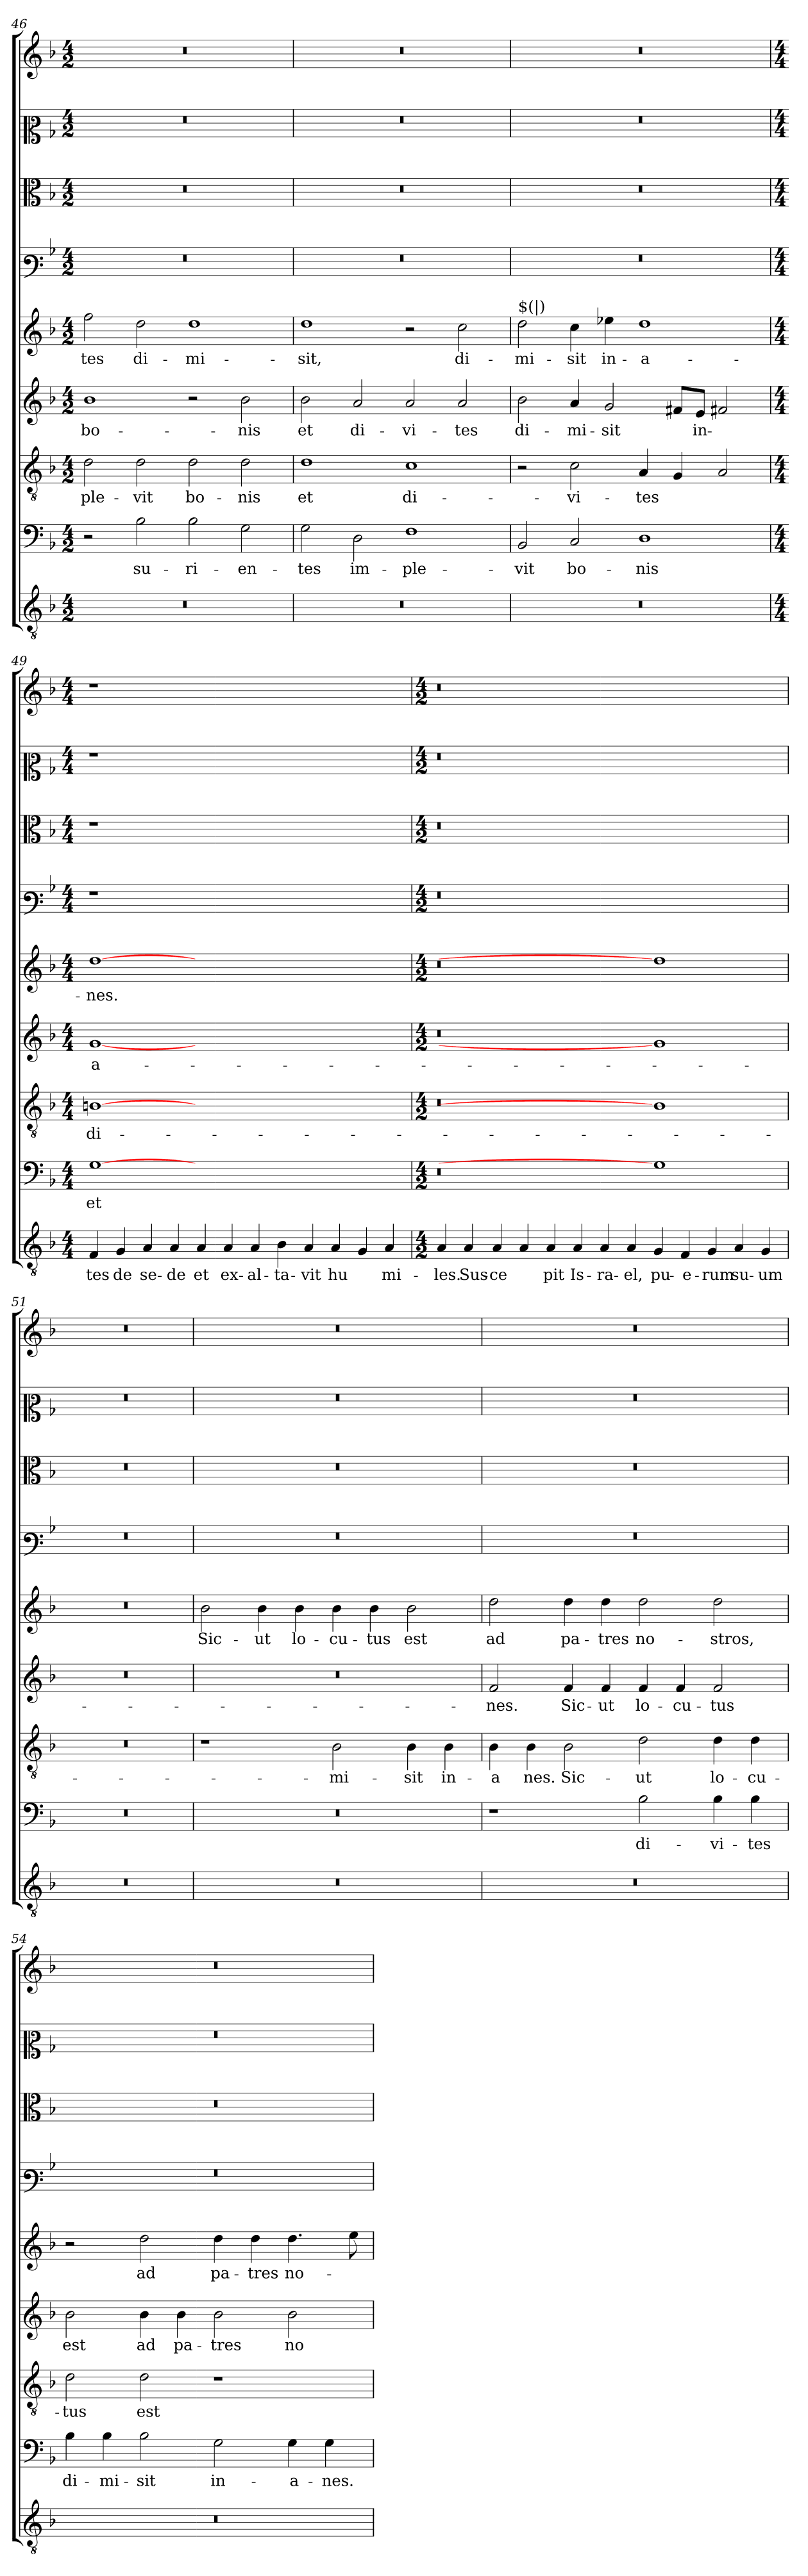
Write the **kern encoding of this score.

**kern	**text	**kern	**text	**kern	**text	**kern	**text	**kern	**text	**kern	**kern	**kern	**kern
*part9	*part9	*part8	*part8	*part7	*part7	*part6	*part6	*part5	*part5	*part4	*part3	*part2	*part1
*staff9	*staff9	*staff8	*staff8	*staff7	*staff7	*staff6	*staff6	*staff5	*staff5	*staff4	*staff3	*staff2	*staff1
*clefGv2	*	*clefF4	*	*clefGv2	*	*clefG2	*	*clefG2	*	*clefF3	*clefC3	*clefC2	*clefG2
*k[b-]	*	*k[b-]	*	*k[b-]	*	*k[b-]	*	*k[b-]	*	*k[b-]	*k[b-]	*k[b-]	*k[b-]
*F:	*	*F:	*	*F:	*	*F:	*	*F:	*	*F:	*F:	*F:	*F:
*M4/2	*	*M4/2	*	*M4/2	*	*M4/2	*	*M4/2	*	*M4/2	*M4/2	*M4/2	*M4/2
=46	=46	=46	=46	=46	=46	=46	=46	=46	=46	=46	=46	=46	=46
!	!	!	!	!	!LO:LY:b	!	!LO:LY:b	!	!LO:LY:b	!	!	!	!
0r	.	2r	.	2d\	-ple-	1b-	bo-	2ff\	-tes	0r	0r	0r	0r
!	!	!	!LO:LY:b	!	!LO:LY:b	!	!	!	!LO:LY:b	!	!	!	!
.	.	2B-\	-su-	2d\	-vit	.	.	2dd\	di-	.	.	.	.
!	!	!	!LO:LY:b	!	!LO:LY:b	!	!	!	!LO:LY:b	!	!	!	!
.	.	2B-\	-ri-	2d\	bo-	2r	.	1dd	-mi-	.	.	.	.
!	!	!	!LO:LY:b	!	!LO:LY:b	!	!LO:LY:b	!	!	!	!	!	!
.	.	2G\	-en-	2d\	-nis	2b-\	-nis	.	.	.	.	.	.
=47	=47	=47	=47	=47	=47	=47	=47	=47	=47	=47	=47	=47	=47
!	!	!	!LO:LY:b	!	!LO:LY:b	!	!LO:LY:b	!	!LO:LY:b	!	!	!	!
0r	.	2G\	-tes	1d	et	2b-\	et	1dd	-sit,	0r	0r	0r	0r
!	!	!	!LO:LY:b	!	!	!	!LO:LY:b	!	!	!	!	!	!
.	.	2D\	im-	.	.	2a/	di-	.	.	.	.	.	.
!	!	!	!LO:LY:b	!	!LO:LY:b	!	!LO:LY:b	!	!	!	!	!	!
.	.	1F	-ple-	1c	di-	2a/	-vi-	2r	.	.	.	.	.
!	!	!	!	!	!	!	!LO:LY:b	!	!LO:LY:b	!	!	!	!
.	.	.	.	.	.	2a/	-tes	2cc\	di-	.	.	.	.
=48	=48	=48	=48	=48	=48	=48	=48	=48	=48	=48	=48	=48	=48
!	!	!	!	!	!	!	!	!LO:TX:a:t=$(|)	!	!	!	!	!
!	!	!	!LO:LY:b	!	!	!	!LO:LY:b	!	!LO:LY:b	!	!	!	!
0r	.	2BB-/	-vit	2r	.	2b-\	di-	2dd\	-mi-	0r	0r	0r	0r
!	!	!	!LO:LY:b	!	!LO:LY:b	!	!LO:LY:b	!	!LO:LY:b	!	!	!	!
.	.	2C/	bo-	2c\	-vi-	4a/	-mi-	4cc\	-sit	.	.	.	.
!	!	!	!	!	!	!	!LO:LY:b	!	!LO:LY:b	!	!	!	!
.	.	.	.	.	.	2g/	-sit	4ee-X\	in-	.	.	.	.
!	!	!	!LO:LY:b	!	!LO:LY:b	!	!	!	!LO:LY:b	!	!	!	!
.	.	1D	-nis	4A/	-tes	.	.	1dd	-a-	.	.	.	.
.	.	.	.	4G/	.	8f#/L	.	.	.	.	.	.	.
!	!	!	!	!	!	!	!LO:LY:b	!	!	!	!	!	!
.	.	.	.	.	.	8e/J	in-	.	.	.	.	.	.
!	!	!	!	!	!	!	!LO:LY:b	!	!	!	!	!	!
.	.	.	.	2A/	.	2f#X/	-­	.	.	.	.	.	.
!!LO:LB:g=z
=49	=49	=49	=49	=49	=49	=49	=49	=49	=49	=49	=49	=49	=49
*M4/4	*	*M4/4	*	*M4/4	*	*M4/4	*	*M4/4	*	*M4/4	*M4/4	*M4/4	*M4/4
!LO:N:head=solid	!LO:LY:b	!	!	!	!	!	!	!	!	!	!	!	!
4F/	-tes	[1G	et	[1B	di-	[1g	a-	[1dd	-nes.	1r	1r	1r	1r
!LO:N:head=solid	!LO:LY:b	!	!	!	!	!	!	!	!	!	!	!	!
4G/	de	.	.	.	.	.	.	.	.	.	.	.	.
!LO:N:head=solid	!LO:LY:b	!	!	!	!	!	!	!	!	!	!	!	!
4A/	se-	.	.	.	.	.	.	.	.	.	.	.	.
!LO:N:head=solid	!LO:LY:b	!	!	!	!	!	!	!	!	!	!	!	!
4A/	-de	.	.	.	.	.	.	.	.	.	.	.	.
!LO:N:head=solid	!LO:LY:b	!	!	!	!	!	!	!	!	!	!	!	!
4A/	et	0ryy	.	0ryy	.	0ryy	.	0ryy	.	0ryy	0ryy	0ryy	0ryy
!LO:N:head=solid	!LO:LY:b	!	!	!	!	!	!	!	!	!	!	!	!
4A/	ex-	.	.	.	.	.	.	.	.	.	.	.	.
!LO:N:head=solid	!LO:LY:b	!	!	!	!	!	!	!	!	!	!	!	!
4A/	-al-	.	.	.	.	.	.	.	.	.	.	.	.
!LO:N:head=solid	!LO:LY:b	!	!	!	!	!	!	!	!	!	!	!	!
4B-\	-ta-	.	.	.	.	.	.	.	.	.	.	.	.
!LO:N:head=solid	!LO:LY:b	!	!	!	!	!	!	!	!	!	!	!	!
4A/	-vit	.	.	.	.	.	.	.	.	.	.	.	.
!LO:N:head=solid	!LO:LY:b	!	!	!	!	!	!	!	!	!	!	!	!
4A/	hu	.	.	.	.	.	.	.	.	.	.	.	.
!LO:N:head=solid	!LO:LY:b	!	!	!	!	!	!	!	!	!	!	!	!
4G/	­	.	.	.	.	.	.	.	.	.	.	.	.
!LO:N:head=solid	!LO:LY:b	!	!	!	!	!	!	!	!	!	!	!	!
4A/	mi-	.	.	.	.	.	.	.	.	.	.	.	.
=50	=50	=50	=50	=50	=50	=50	=50	=50	=50	=50	=50	=50	=50
*M4/2	*	*M4/2	*	*M4/2	*	*M4/2	*	*M4/2	*	*M4/2	*M4/2	*M4/2	*M4/2
!LO:N:head=solid	!LO:LY:b	!	!	!	!	!	!	!	!	!	!	!	!
4A/	-les.	0r	.	0r	.	0r	.	0r	.	0r	0r	0r	0r
!LO:N:head=solid	!LO:LY:b	!	!	!	!	!	!	!	!	!	!	!	!
4A/	Sus-	.	.	.	.	.	.	.	.	.	.	.	.
!LO:N:head=solid	!LO:LY:b	!	!	!	!	!	!	!	!	!	!	!	!
4A/	-ce	.	.	.	.	.	.	.	.	.	.	.	.
!LO:N:head=solid	!LO:LY:b	!	!	!	!	!	!	!	!	!	!	!	!
4A/	­	.	.	.	.	.	.	.	.	.	.	.	.
!LO:N:head=solid	!LO:LY:b	!	!	!	!	!	!	!	!	!	!	!	!
4A/	pit	.	.	.	.	.	.	.	.	.	.	.	.
!LO:N:head=solid	!LO:LY:b	!	!	!	!	!	!	!	!	!	!	!	!
4A/	Is-	.	.	.	.	.	.	.	.	.	.	.	.
!LO:N:head=solid	!LO:LY:b	!	!	!	!	!	!	!	!	!	!	!	!
4A/	-ra-	.	.	.	.	.	.	.	.	.	.	.	.
!LO:N:head=solid	!LO:LY:b	!	!	!	!	!	!	!	!	!	!	!	!
4A/	-el,	.	.	.	.	.	.	.	.	.	.	.	.
!LO:N:head=solid	!LO:LY:b	!	!	!	!	!	!	!	!	!	!	!	!
4G/	pu-	1G]	.	1B]	.	1g]	.	1dd]	.	1ryy	1ryy	1ryy	1ryy
!LO:N:head=solid	!LO:LY:b	!	!	!	!	!	!	!	!	!	!	!	!
4F/	-e-	.	.	.	.	.	.	.	.	.	.	.	.
!LO:N:head=solid	!LO:LY:b	!	!	!	!	!	!	!	!	!	!	!	!
4G/	-rum	.	.	.	.	.	.	.	.	.	.	.	.
!LO:N:head=solid	!LO:LY:b	!	!	!	!	!	!	!	!	!	!	!	!
4A/	su-	.	.	.	.	.	.	.	.	.	.	.	.
!LO:N:head=solid	!LO:LY:b	!	!	!	!	!	!	!	!	!	!	!	!
4G/	-um	4ryy	.	4ryy	.	4ryy	.	4ryy	.	4ryy	4ryy	4ryy	4ryy
!!LO:PB:g=z
=51	=51	=51	=51	=51	=51	=51	=51	=51	=51	=51	=51	=51	=51
0r	.	0r	.	0r	.	0r	.	0r	.	0r	0r	0r	0r
=52	=52	=52	=52	=52	=52	=52	=52	=52	=52	=52	=52	=52	=52
!	!	!	!	!	!	!	!	!	!LO:LY:b	!	!	!	!
0r	.	0r	.	1r	.	0r	.	2b-\	Sic-	0r	0r	0r	0r
!	!	!	!	!	!	!	!	!	!LO:LY:b	!	!	!	!
.	.	.	.	.	.	.	.	4b-\	-ut	.	.	.	.
!	!	!	!	!	!	!	!	!	!LO:LY:b	!	!	!	!
.	.	.	.	.	.	.	.	4b-\	lo-	.	.	.	.
!	!	!	!	!	!LO:LY:b	!	!	!	!LO:LY:b	!	!	!	!
.	.	.	.	2B-\	-mi-	.	.	4b-\	-cu-	.	.	.	.
!	!	!	!	!	!	!	!	!	!LO:LY:b	!	!	!	!
.	.	.	.	.	.	.	.	4b-\	-tus	.	.	.	.
!	!	!	!	!	!LO:LY:b	!	!	!	!LO:LY:b	!	!	!	!
.	.	.	.	4B-\	-sit	.	.	2b-\	est	.	.	.	.
!	!	!	!	!	!LO:LY:b	!	!	!	!	!	!	!	!
.	.	.	.	4B-\	in-	.	.	.	.	.	.	.	.
=53	=53	=53	=53	=53	=53	=53	=53	=53	=53	=53	=53	=53	=53
!	!	!	!	!	!LO:LY:b	!	!LO:LY:b	!	!LO:LY:b	!	!	!	!
0r	.	1r	.	4B-\	-a	2f/	-nes.	2dd\	ad	0r	0r	0r	0r
!	!	!	!	!	!LO:LY:b	!	!	!	!	!	!	!	!
.	.	.	.	4B-\	nes.	.	.	.	.	.	.	.	.
!	!	!	!	!	!LO:LY:b	!	!LO:LY:b	!	!LO:LY:b	!	!	!	!
.	.	.	.	2B-\	Sic-	4f/	Sic-	4dd\	pa-	.	.	.	.
!	!	!	!	!	!	!	!LO:LY:b	!	!LO:LY:b	!	!	!	!
.	.	.	.	.	.	4f/	-ut	4dd\	-tres	.	.	.	.
!	!	!	!LO:LY:b	!	!LO:LY:b	!	!LO:LY:b	!	!LO:LY:b	!	!	!	!
.	.	2B-\	di-	2d\	-ut	4f/	lo-	2dd\	no-	.	.	.	.
!	!	!	!	!	!	!	!LO:LY:b	!	!	!	!	!	!
.	.	.	.	.	.	4f/	-cu-	.	.	.	.	.	.
!	!	!	!LO:LY:b	!	!LO:LY:b	!	!LO:LY:b	!	!LO:LY:b	!	!	!	!
.	.	4B-\	-vi-	4d\	lo-	2f/	-tus	2dd\	-stros,	.	.	.	.
!	!	!	!LO:LY:b	!	!LO:LY:b	!	!	!	!	!	!	!	!
.	.	4B-\	-tes	4d\	-cu-	.	.	.	.	.	.	.	.
!!LO:LB:g=z
=54	=54	=54	=54	=54	=54	=54	=54	=54	=54	=54	=54	=54	=54
!	!	!	!LO:LY:b	!	!LO:LY:b	!	!LO:LY:b	!	!	!	!	!	!
0r	.	4B-\	di-	2d\	-tus	2b-\	est	2r	.	0r	0r	0r	0r
!	!	!	!LO:LY:b	!	!	!	!	!	!	!	!	!	!
.	.	4B-\	-mi-	.	.	.	.	.	.	.	.	.	.
!	!	!	!LO:LY:b	!	!LO:LY:b	!	!LO:LY:b	!	!LO:LY:b	!	!	!	!
.	.	2B-\	-sit	2d\	est	4b-\	ad	2dd\	ad	.	.	.	.
!	!	!	!	!	!	!	!LO:LY:b	!	!	!	!	!	!
.	.	.	.	.	.	4b-\	pa-	.	.	.	.	.	.
!	!	!	!LO:LY:b	!	!	!	!LO:LY:b	!	!LO:LY:b	!	!	!	!
.	.	2G\	in-	1r	.	2b-\	-tres	4dd\	pa-	.	.	.	.
!	!	!	!	!	!	!	!	!	!LO:LY:b	!	!	!	!
.	.	.	.	.	.	.	.	4dd\	-tres	.	.	.	.
!	!	!	!LO:LY:b	!	!	!	!LO:LY:b	!	!LO:LY:b	!	!	!	!
.	.	4G\	-a-	.	.	2b-\	no-	4.dd\	no-	.	.	.	.
!	!	!	!LO:LY:b	!	!	!	!	!	!	!	!	!	!
.	.	4G\	-nes.	.	.	.	.	.	.	.	.	.	.
.	.	.	.	.	.	.	.	8ee\	.	.	.	.	.
=	=	=	=	=	=	=	=	=	=	=	=	=	=
*-	*-	*-	*-	*-	*-	*-	*-	*-	*-	*-	*-	*-	*-
